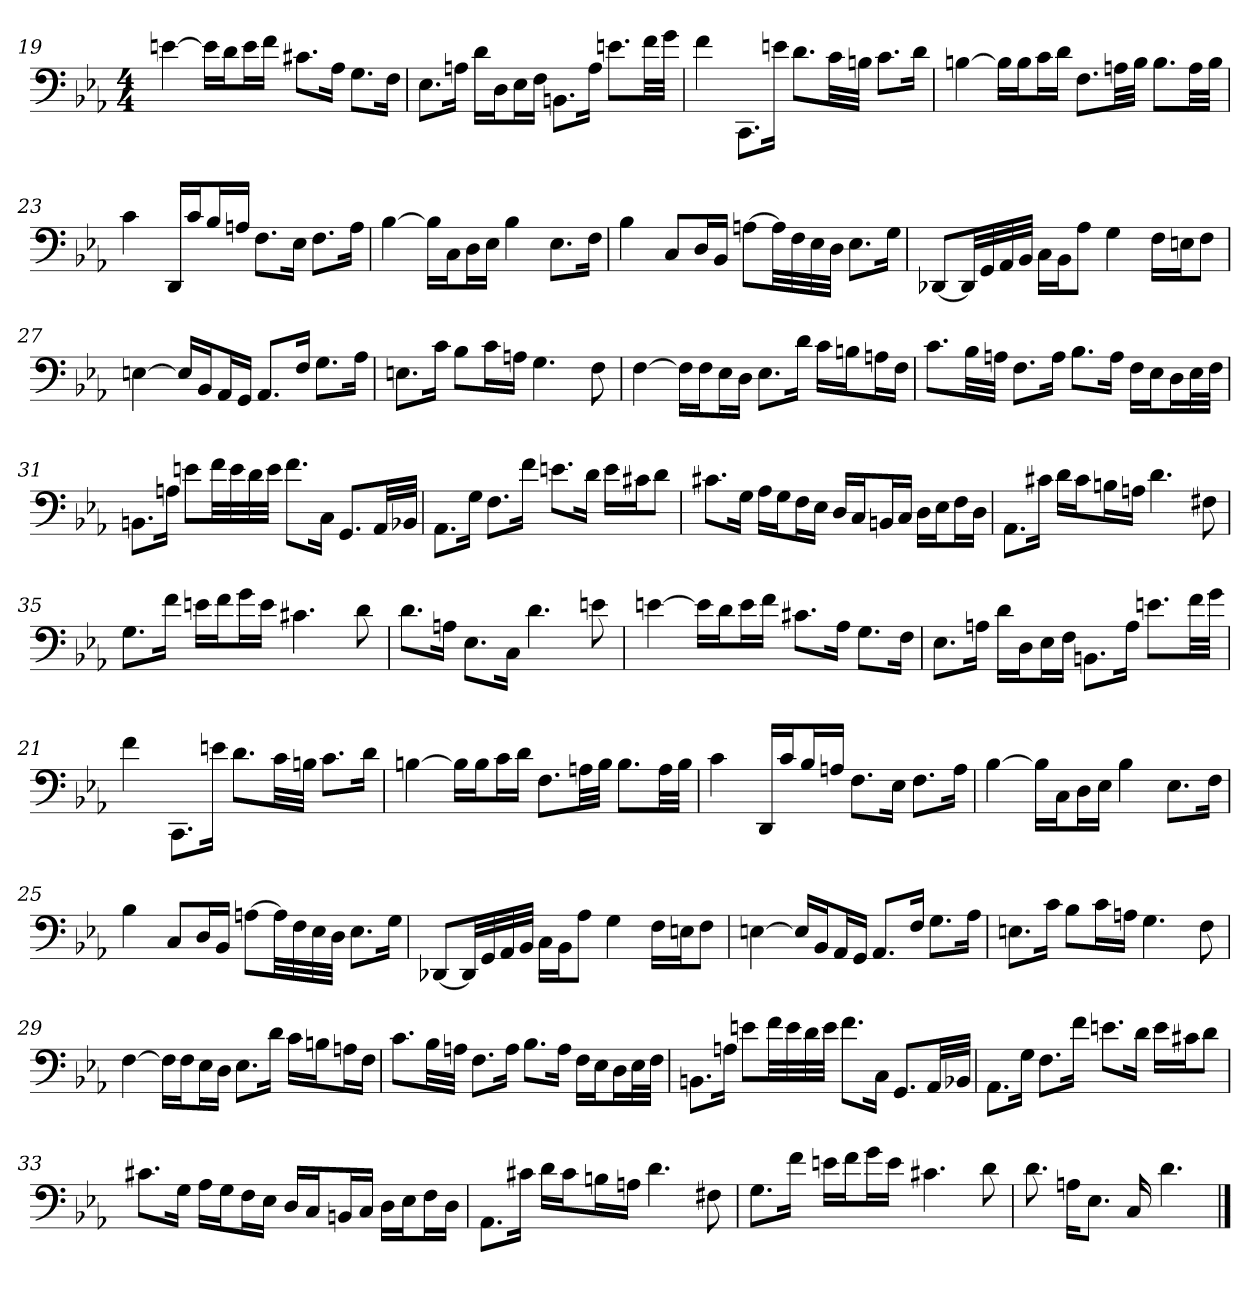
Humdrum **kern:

**kern
*part1
*staff1
*clefF4
*k[b-e-a-]
*c:
*M4/4
=19
[4en
16e\LL]
16d\J
16e\L
16f\JJ
8.c#X\L
16A-\Jk
8.G\L
16F\Jk
=20
8.E-\L
16An\Jk
16d\LL
16D\J
16E-\L
16F\JJ
8.BBn\L
16A\Jk
8.en\L
32f\LL
32g\JJJ
=21
4f
8.CC\L
16en\Jk
8.d\L
32c\LL
32Bn\JJJ
8.c\L
16d\Jk
=22
[4Bn
16B\LL]
16B\J
16c\L
16d\JJ
8.F\L
32An\LL
32B\JJJ
8.B\L
32A\LL
32B\JJJ
=23
4c
16DD/LL
16c/J
16B-/L
16An/JJ
8.F\L
16E-\Jk
8.F\L
16A\Jk
=24
[4B-
16B-\LL]
16C\J
16D\L
16E-\JJ
4B-
8.E-\L
16F\Jk
=25
4B-
8C/L
16D/L
16BB-/JJ
[8An\L
32A\LL]
32F\
32E-\
32D\JJJ
8.E-\L
16G\Jk
=26
[8DD-X/L
32DD-/LL]
32GG/
32AA-/
32BB-/JJJ
16C\LL
16BB-\J
8A-\J
4G
16F\LL
16En\J
8F\J
=27
[4En
16E/LL]
16BB-/J
16AA-/L
16GG/JJ
8.AA-/L
16F/Jk
8.G\L
16A-\Jk
=28
8.En\L
16c\Jk
8B-\L
16c\L
16An\JJ
4.G
8F
=29
[4F
16F\LL]
16F\J
16E-\L
16D\JJ
8.E-\L
16d\Jk
16c\LL
16Bn\J
16An\L
16F\JJ
=30
8.c\L
32B-\LL
32An\JJJ
8.F\L
16A\Jk
8.B-\L
16A\Jk
16F\LL
16E-\J
16D\L
32E-\L
32F\JJJ
=31
8.BBn\L
16An\Jk
8en\L
32f\LL
32e\
32d\
32e\JJJ
8.f\L
16C\Jk
8.GG/L
32AA-/LL
32BB-X/JJJ
=32
8.AA-\L
16G\Jk
8.F\L
16f\Jk
8.en\L
16d\Jk
16e\LL
16c#X\J
8d\J
=33
8.c#X\L
16G\Jk
16A-\LL
16G\J
16F\L
16E-\JJ
16D/LL
16C/J
16BBn/L
16C/JJ
16D\LL
16E-\J
16F\L
16D\JJ
=34
8.AA-\L
16c#X\Jk
16d\LL
16c#\J
16Bn\L
16An\JJ
4.d
8F#X
=35
8.G\L
16f\Jk
16en\LL
16f\J
16g\L
16e\JJ
4.c#X
8d
=36
8.d\L
16An\Jk
8.E-\L
16C\Jk
4.d
8en
=19
[4en
16e\LL]
16d\J
16e\L
16f\JJ
8.c#X\L
16A-\Jk
8.G\L
16F\Jk
=20
8.E-\L
16An\Jk
16d\LL
16D\J
16E-\L
16F\JJ
8.BBn\L
16A\Jk
8.en\L
32f\LL
32g\JJJ
=21
4f
8.CC\L
16en\Jk
8.d\L
32c\LL
32Bn\JJJ
8.c\L
16d\Jk
=22
[4Bn
16B\LL]
16B\J
16c\L
16d\JJ
8.F\L
32An\LL
32B\JJJ
8.B\L
32A\LL
32B\JJJ
=23
4c
16DD/LL
16c/J
16B-/L
16An/JJ
8.F\L
16E-\Jk
8.F\L
16A\Jk
=24
[4B-
16B-\LL]
16C\J
16D\L
16E-\JJ
4B-
8.E-\L
16F\Jk
=25
4B-
8C/L
16D/L
16BB-/JJ
[8An\L
32A\LL]
32F\
32E-\
32D\JJJ
8.E-\L
16G\Jk
=26
[8DD-X/L
32DD-/LL]
32GG/
32AA-/
32BB-/JJJ
16C\LL
16BB-\J
8A-\J
4G
16F\LL
16En\J
8F\J
=27
[4En
16E/LL]
16BB-/J
16AA-/L
16GG/JJ
8.AA-/L
16F/Jk
8.G\L
16A-\Jk
=28
8.En\L
16c\Jk
8B-\L
16c\L
16An\JJ
4.G
8F
=29
[4F
16F\LL]
16F\J
16E-\L
16D\JJ
8.E-\L
16d\Jk
16c\LL
16Bn\J
16An\L
16F\JJ
=30
8.c\L
32B-\LL
32An\JJJ
8.F\L
16A\Jk
8.B-\L
16A\Jk
16F\LL
16E-\J
16D\L
32E-\L
32F\JJJ
=31
8.BBn\L
16An\Jk
8en\L
32f\LL
32e\
32d\
32e\JJJ
8.f\L
16C\Jk
8.GG/L
32AA-/LL
32BB-X/JJJ
=32
8.AA-\L
16G\Jk
8.F\L
16f\Jk
8.en\L
16d\Jk
16e\LL
16c#X\J
8d\J
=33
8.c#X\L
16G\Jk
16A-\LL
16G\J
16F\L
16E-\JJ
16D/LL
16C/J
16BBn/L
16C/JJ
16D\LL
16E-\J
16F\L
16D\JJ
=34
8.AA-\L
16c#X\Jk
16d\LL
16c#\J
16Bn\L
16An\JJ
4.d
8F#X
=35
8.G\L
16f\Jk
16en\LL
16f\J
16g\L
16e\JJ
4.c#X
8d
=36
8.d
16An\KL
8.E-\J
16C
4.d
==
*-
